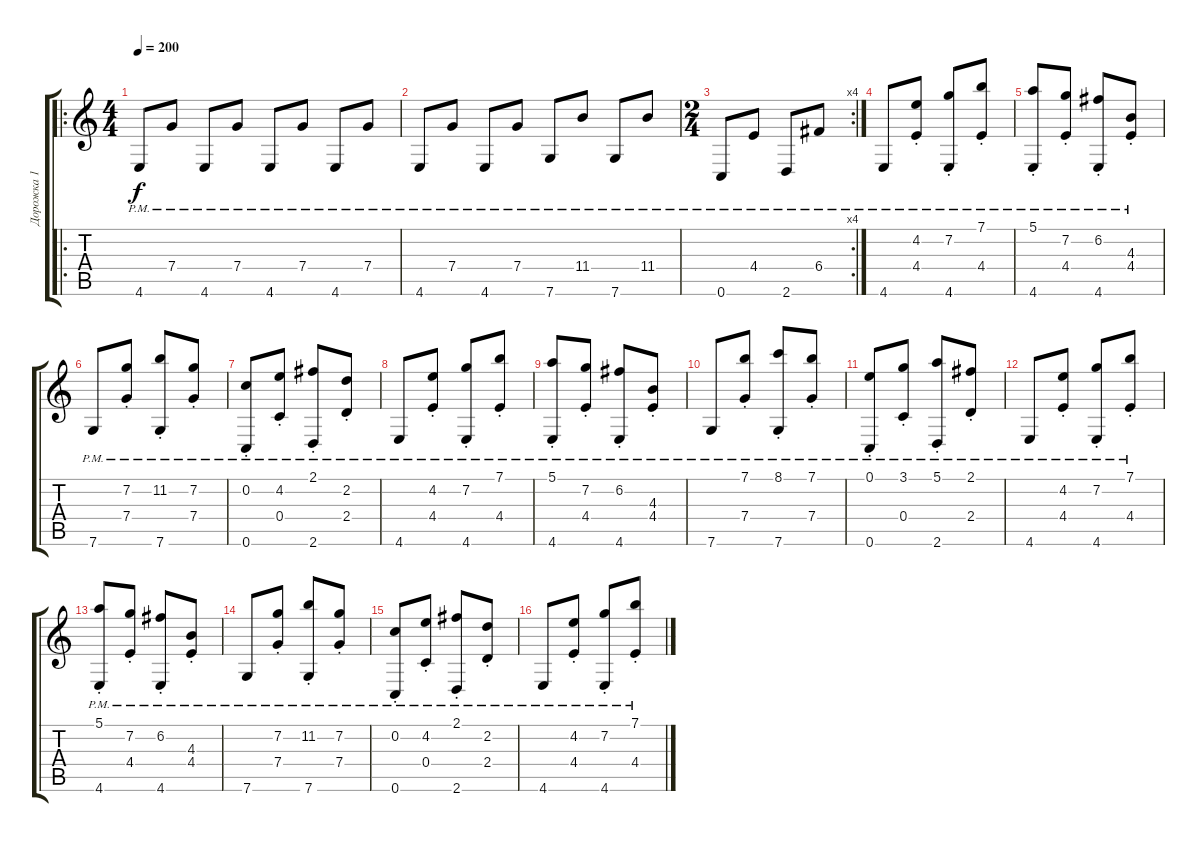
\track ("Дорожка 1" "Дорожка 1") {instrument acousticguitarsteel}
\staff {score tabs}
\tuning (E4 C4 G3 C3 G2 C2) {hide}
\ro
\ts (4 4)
\tempo 200
\clef g2
\ks c
4.6{pm}.8{dy f} 7.4{pm}.8 4.6{pm}.8 7.4{pm}.8 4.6{pm}.8 7.4{pm}.8 4.6{pm}.8 7.4{pm}.8 |
4.6{pm}.8 7.4{pm}.8 4.6{pm}.8 7.4{pm}.8 7.6{pm}.8 11.4{pm}.8 7.6{pm}.8 11.4{pm}.8 |
\rc 4
\ts (2 4)
0.6{pm}.8 4.4{pm}.8 2.6{pm}.8 6.4{pm}.8 |
4.6{pm}.8 (4.2{st} 4.4{pm}).8 (7.2{st} 4.6{pm}).8 (7.1{st} 4.4{pm}).8 |
(5.1{st} 4.6{pm}).8 (7.2{st} 4.4{pm}).8 (6.2{st} 4.6{pm}).8 (4.3{st} 4.4{pm}).8 |
7.6{pm}.8 (7.2{st} 7.4{pm}).8 (11.2{st} 7.6{pm}).8 (7.2{st} 7.4{pm}).8 |
(0.2{st} 0.6{pm}).8 (4.2{st} 0.4{pm}).8 (2.1{st} 2.6{pm}).8 (2.2{st} 2.4{pm}).8 |
4.6{pm}.8 (4.2{st} 4.4{pm}).8 (7.2{st} 4.6{pm}).8 (7.1{st} 4.4{pm}).8 |
(5.1{st} 4.6{pm}).8 (7.2{st} 4.4{pm}).8 (6.2{st} 4.6{pm}).8 (4.3{st} 4.4{pm}).8 |
7.6{pm}.8 (7.1{st} 7.4{pm}).8 (8.1{st} 7.6{pm}).8 (7.1{st} 7.4{pm}).8 |
(0.1{st} 0.6{pm}).8 (3.1{st} 0.4{pm}).8 (5.1{st} 2.6{pm}).8 (2.1{st} 2.4{pm}).8 |
4.6{pm}.8 (4.2{st} 4.4{pm}).8 (7.2{st} 4.6{pm}).8 (7.1{st} 4.4{pm}).8 |
(5.1{st} 4.6{pm}).8 (7.2{st} 4.4{pm}).8 (6.2{st} 4.6{pm}).8 (4.3{st} 4.4{pm}).8 |
7.6{pm}.8 (7.2{st} 7.4{pm}).8 (11.2{st} 7.6{pm}).8 (7.2{st} 7.4{pm}).8 |
(0.2{st} 0.6{pm}).8 (4.2{st} 0.4{pm}).8 (2.1{st} 2.6{pm}).8 (2.2{st} 2.4{pm}).8 |
4.6{pm}.8 (4.2{st} 4.4{pm}).8 (7.2{st} 4.6{pm}).8 (7.1{st} 4.4{pm}).8
